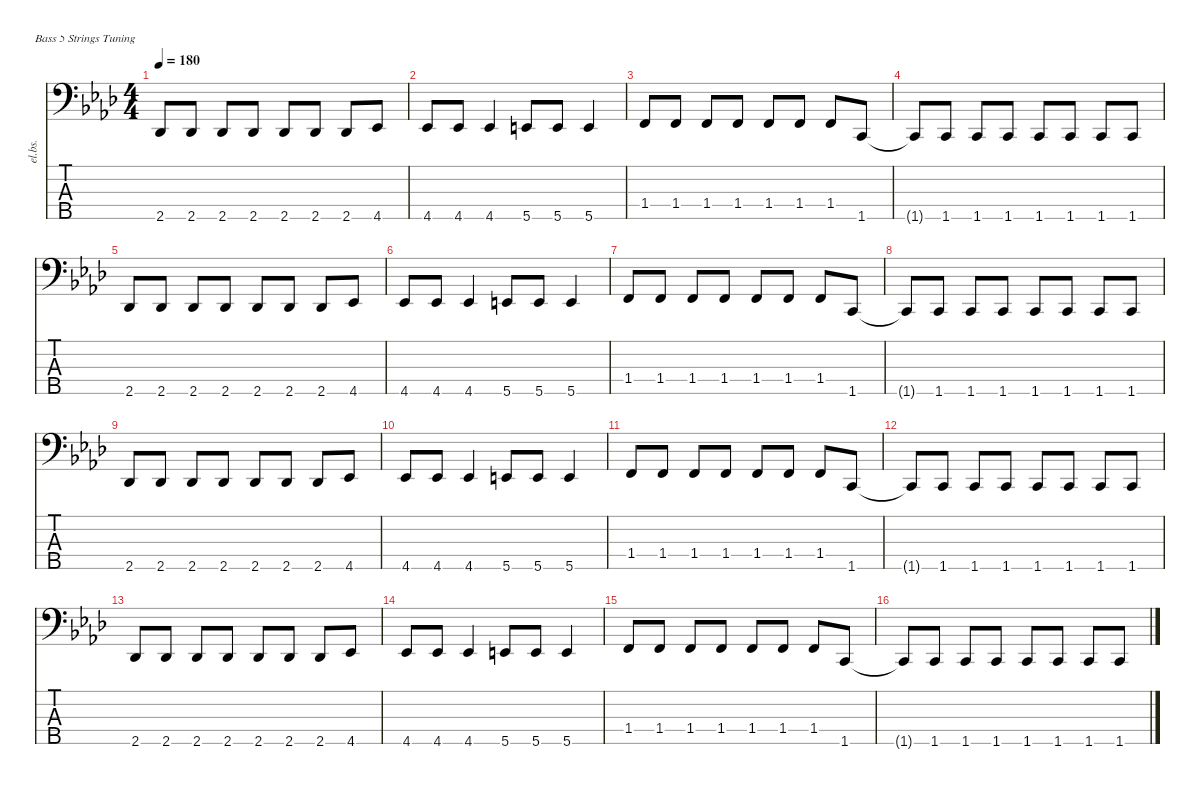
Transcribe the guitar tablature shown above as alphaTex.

\defaultSystemsLayout 4
\hideDynamics
\bracketExtendMode nobrackets
\track ("Bass" "el.bs.") {mute instrument electricbasspick}
\staff {score tabs}
\tuning (G2 D2 A1 E1 B0)
\ts (4 4)
\tempo 180
\clef f4
\ks fminor
2.5{acc b}.8{dy f beam Up} 2.5{acc b}.8{beam Up} 2.5{acc b}.8{beam Up} 2.5{acc b}.8{beam Up} 2.5{acc b}.8{beam Up} 2.5{acc b}.8{beam Up} 2.5{acc b}.8{beam Up} 4.5{acc b}.8{beam Up} |
4.5{acc b}.8{beam Up} 4.5{acc b}.8{beam Up} 4.5{acc b}.4{beam Up} 5.5{acc forcenatural}.8{beam Up} 5.5{acc forcenatural}.8{beam Up} 5.5{acc forcenatural}.4{beam Up} |
1.4{acc forcenatural}.8{beam Up} 1.4{acc forcenatural}.8{beam Up} 1.4{acc forcenatural}.8{beam Up} 1.4{acc forcenatural}.8{beam Up} 1.4{acc forcenatural}.8{beam Up} 1.4{acc forcenatural}.8{beam Up} 1.4{acc forcenatural}.8{beam Up} 1.5{acc forcenatural}.8{beam Up} |
1.5{t acc forcenatural}.8{beam Up} 1.5{acc forcenatural}.8{beam Up} 1.5{acc forcenatural}.8{beam Up} 1.5{acc forcenatural}.8{beam Up} 1.5{acc forcenatural}.8{beam Up} 1.5{acc forcenatural}.8{beam Up} 1.5{acc forcenatural}.8{beam Up} 1.5{acc forcenatural}.8{beam Up} |
2.5{acc b}.8{beam Up} 2.5{acc b}.8{beam Up} 2.5{acc b}.8{beam Up} 2.5{acc b}.8{beam Up} 2.5{acc b}.8{beam Up} 2.5{acc b}.8{beam Up} 2.5{acc b}.8{beam Up} 4.5{acc b}.8{beam Up} |
4.5{acc b}.8{beam Up} 4.5{acc b}.8{beam Up} 4.5{acc b}.4{beam Up} 5.5{acc forcenatural}.8{beam Up} 5.5{acc forcenatural}.8{beam Up} 5.5{acc forcenatural}.4{beam Up} |
1.4{acc forcenatural}.8{beam Up} 1.4{acc forcenatural}.8{beam Up} 1.4{acc forcenatural}.8{beam Up} 1.4{acc forcenatural}.8{beam Up} 1.4{acc forcenatural}.8{beam Up} 1.4{acc forcenatural}.8{beam Up} 1.4{acc forcenatural}.8{beam Up} 1.5{acc forcenatural}.8{beam Up} |
1.5{t acc forcenatural}.8{beam Up} 1.5{acc forcenatural}.8{beam Up} 1.5{acc forcenatural}.8{beam Up} 1.5{acc forcenatural}.8{beam Up} 1.5{acc forcenatural}.8{beam Up} 1.5{acc forcenatural}.8{beam Up} 1.5{acc forcenatural}.8{beam Up} 1.5{acc forcenatural}.8{beam Up} |
2.5{acc b}.8{beam Up} 2.5{acc b}.8{beam Up} 2.5{acc b}.8{beam Up} 2.5{acc b}.8{beam Up} 2.5{acc b}.8{beam Up} 2.5{acc b}.8{beam Up} 2.5{acc b}.8{beam Up} 4.5{acc b}.8{beam Up} |
4.5{acc b}.8{beam Up} 4.5{acc b}.8{beam Up} 4.5{acc b}.4{beam Up} 5.5{acc forcenatural}.8{beam Up} 5.5{acc forcenatural}.8{beam Up} 5.5{acc forcenatural}.4{beam Up} |
1.4{acc forcenatural}.8{beam Up} 1.4{acc forcenatural}.8{beam Up} 1.4{acc forcenatural}.8{beam Up} 1.4{acc forcenatural}.8{beam Up} 1.4{acc forcenatural}.8{beam Up} 1.4{acc forcenatural}.8{beam Up} 1.4{acc forcenatural}.8{beam Up} 1.5{acc forcenatural}.8{beam Up} |
1.5{t acc forcenatural}.8{beam Up} 1.5{acc forcenatural}.8{beam Up} 1.5{acc forcenatural}.8{beam Up} 1.5{acc forcenatural}.8{beam Up} 1.5{acc forcenatural}.8{beam Up} 1.5{acc forcenatural}.8{beam Up} 1.5{acc forcenatural}.8{beam Up} 1.5{acc forcenatural}.8{beam Up} |
2.5{acc b}.8{beam Up} 2.5{acc b}.8{beam Up} 2.5{acc b}.8{beam Up} 2.5{acc b}.8{beam Up} 2.5{acc b}.8{beam Up} 2.5{acc b}.8{beam Up} 2.5{acc b}.8{beam Up} 4.5{acc b}.8{beam Up} |
4.5{acc b}.8{beam Up} 4.5{acc b}.8{beam Up} 4.5{acc b}.4{beam Up} 5.5{acc forcenatural}.8{beam Up} 5.5{acc forcenatural}.8{beam Up} 5.5{acc forcenatural}.4{beam Up} |
1.4{acc forcenatural}.8{beam Up} 1.4{acc forcenatural}.8{beam Up} 1.4{acc forcenatural}.8{beam Up} 1.4{acc forcenatural}.8{beam Up} 1.4{acc forcenatural}.8{beam Up} 1.4{acc forcenatural}.8{beam Up} 1.4{acc forcenatural}.8{beam Up} 1.5{acc forcenatural}.8{beam Up} |
1.5{t acc forcenatural}.8{beam Up} 1.5{acc forcenatural}.8{beam Up} 1.5{acc forcenatural}.8{beam Up} 1.5{acc forcenatural}.8{beam Up} 1.5{acc forcenatural}.8{beam Up} 1.5{acc forcenatural}.8{beam Up} 1.5{acc forcenatural}.8{beam Up} 1.5{acc forcenatural}.8{beam Up}
